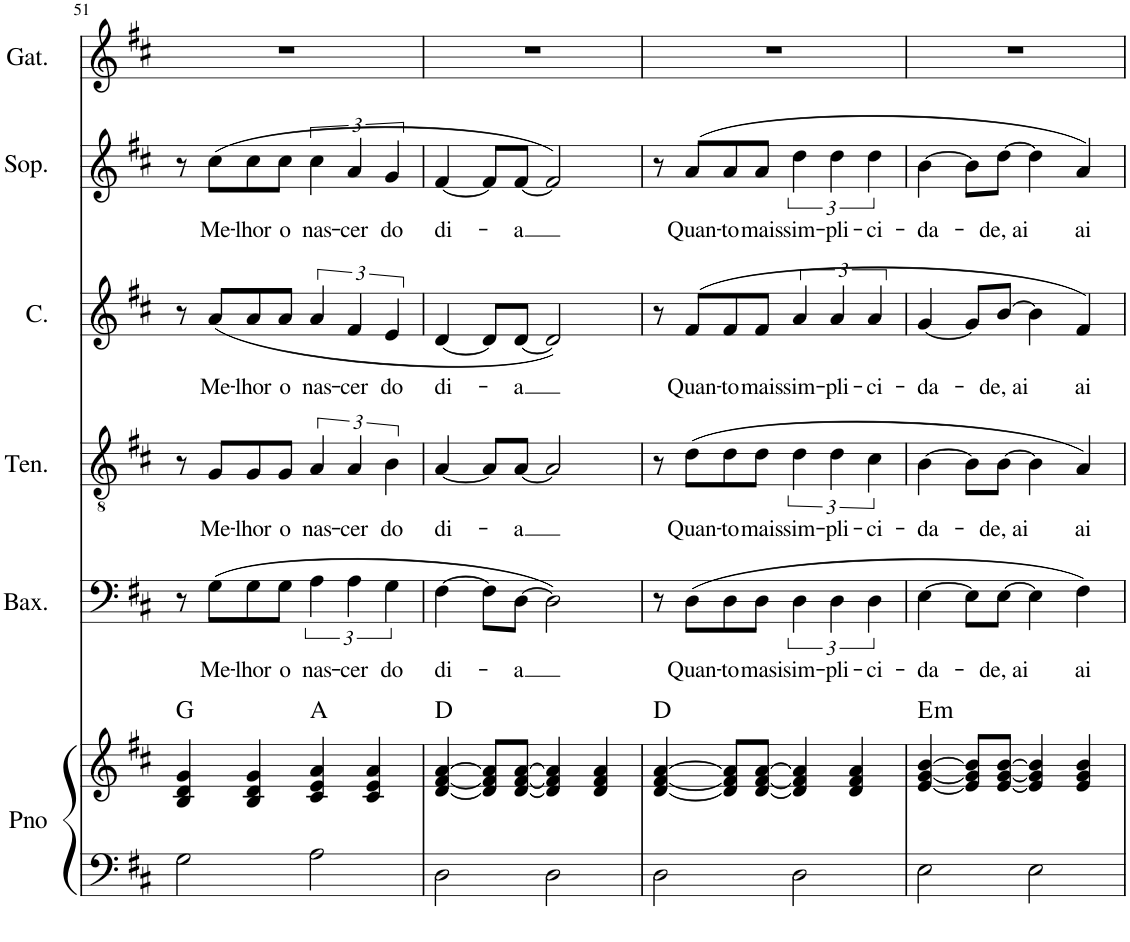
**kern	**kern	**harte	**kern	**text	**kern	**text	**kern	**text	**kern	**text	**kern
*part6	*part6	*part6	*part5	*part5	*part4	*part4	*part3	*part3	*part2	*part2	*part1
*staff7	*staff6	*	*staff5	*staff5	*staff4	*staff4	*staff3	*staff3	*staff2	*staff2	*staff1
*I"Piano	*	*	*I"Baixo	*	*I"Tenor	*	*I"Contralto	*	*I"Soprano	*	*I"Gaita
*I'Pno	*	*	*I'Bax.	*	*I'Ten.	*	*I'C.	*	*I'Sop.	*	*I'Gat.
!!LO:PB:g=z
*clefF4	*clefG2	*	*clefF4	*	*clefGv2	*	*clefG2	*	*clefG2	*	*clefG2
*k[f#c#]	*k[f#c#]	*	*k[f#c#]	*	*k[f#c#]	*	*k[f#c#]	*	*k[f#c#]	*	*k[f#c#]
*M4/4	*M4/4	*	*M4/4	*	*M4/4	*	*M4/4	*	*M4/4	*	*M4/4
=51	=51	=51	=51	=51	=51	=51	=51	=51	=51	=51	=51
2G\	4B/ 4d/ 4g/	G:maj	8r	.	8r	.	8r	.	8r	.	1r
!	!	!	!	!LO:LY:b	!	!LO:LY:b	!	!LO:LY:b	!	!LO:LY:b	!
.	.	.	(8G\L	Me-	8G/L	Me-	(8a/L	Me-	(8cc#\L	Me-	.
!	!	!	!	!LO:LY:b	!	!LO:LY:b	!	!LO:LY:b	!	!LO:LY:b	!
.	4B/ 4d/ 4g/	.	8G\	-lhor	8G/	-lhor	8a/	-lhor	8cc#\	-lhor	.
!	!	!	!	!LO:LY:b	!	!LO:LY:b	!	!LO:LY:b	!	!LO:LY:b	!
.	.	.	8G\J	o	8G/J	o	8a/J	o	8cc#\J	o	.
!	!	!	!	!LO:LY:b	!	!LO:LY:b	!	!LO:LY:b	!	!LO:LY:b	!
2A\	4c#/ 4e/ 4a/	A:maj	6A\	nas-	6A/	nas-	6a/	nas-	6cc#\	nas-	.
!	!	!	!	!LO:LY:b	!	!LO:LY:b	!	!LO:LY:b	!	!LO:LY:b	!
.	.	.	6A\	-cer	6A/	-cer	6f#/	-cer	6a/	-cer	.
.	4c#/ 4e/ 4a/	.	.	.	.	.	.	.	.	.	.
!	!	!	!	!LO:LY:b	!	!LO:LY:b	!	!LO:LY:b	!	!LO:LY:b	!
.	.	.	6G\	do	6B\	do	6e/	do	6g/	do	.
=52	=52	=52	=52	=52	=52	=52	=52	=52	=52	=52	=52
!	!	!	!	!LO:LY:b	!	!LO:LY:b	!	!LO:LY:b	!	!LO:LY:b	!
2D\	[4d/ [4f#/ [4a/	D:maj	[4F#\	di-	[4A/	di-	[4d/	di-	[4f#/	di-	1r
.	8d/] 8f#/] 8a/]L	.	8F#\L]	.	8A/L]	.	8d/L]	.	8f#/L]	.	.
!	!	!	!	!LO:LY:b	!	!LO:LY:b	!	!LO:LY:b	!	!LO:LY:b	!
.	[8d/ [8f#/ [8a/J	.	[8D\J	-a	[8A/J	-a	[8d/J	-a	[8f#/J	-a	.
2D\	4d/] 4f#/] 4a/]	.	2D\])	.	2A/]	.	2d/])	.	2f#/])	.	.
.	4d/ 4f#/ 4a/	.	.	.	.	.	.	.	.	.	.
=53	=53	=53	=53	=53	=53	=53	=53	=53	=53	=53	=53
2D\	[4d/ [4f#/ [4a/	D:maj	8r	.	8r	.	8r	.	8r	.	1r
!	!	!	!	!LO:LY:b	!	!LO:LY:b	!	!LO:LY:b	!	!LO:LY:b	!
.	.	.	(8D\L	Quan-	(8d\L	Quan-	(8f#/L	Quan-	(8a/L	Quan-	.
!	!	!	!	!LO:LY:b	!	!LO:LY:b	!	!LO:LY:b	!	!LO:LY:b	!
.	8d/] 8f#/] 8a/]L	.	8D\	-to	8d\	-to	8f#/	-to	8a/	-to	.
!	!	!	!	!LO:LY:b	!	!LO:LY:b	!	!LO:LY:b	!	!LO:LY:b	!
.	[8d/ [8f#/ [8a/J	.	8D\J	masi	8d\J	mais	8f#/J	mais	8a/J	mais	.
!	!	!	!	!LO:LY:b	!	!LO:LY:b	!	!LO:LY:b	!	!LO:LY:b	!
2D\	4d/] 4f#/] 4a/]	.	6D\	sim-	6d\	sim-	6a/	sim-	6dd\	sim-	.
!	!	!	!	!LO:LY:b	!	!LO:LY:b	!	!LO:LY:b	!	!LO:LY:b	!
.	.	.	6D\	-pli-	6d\	-pli-	6a/	-pli-	6dd\	-pli-	.
.	4d/ 4f#/ 4a/	.	.	.	.	.	.	.	.	.	.
!	!	!	!	!LO:LY:b	!	!LO:LY:b	!	!LO:LY:b	!	!LO:LY:b	!
.	.	.	6D\	-ci-	6c#\	-ci-	6a/	-ci-	6dd\	-ci-	.
=54	=54	=54	=54	=54	=54	=54	=54	=54	=54	=54	=54
!	!	!LO:H:kt=m	!	!LO:LY:b	!	!LO:LY:b	!	!LO:LY:b	!	!LO:LY:b	!
2E\	[4e/ [4g/ [4b/	E:min	[4E\	-da-	[4B\	-da-	[4g/	-da-	[4b\	-da-	1r
.	8e/] 8g/] 8b/]L	.	8E\L]	.	8B\L]	.	8g/L]	.	8b\L]	.	.
!	!	!	!	!LO:LY:b	!	!LO:LY:b	!	!LO:LY:b	!	!LO:LY:b	!
.	[8e/ [8g/ [8b/J	.	[8E\J	-de, ai	[8B\J	-de, ai	[8b/J	-de, ai	[8dd\J	-de, ai	.
2E\	4e/] 4g/] 4b/]	.	4E\]	.	4B\]	.	4b\]	.	4dd\]	.	.
!	!	!	!	!LO:LY:b	!	!LO:LY:b	!	!LO:LY:b	!	!LO:LY:b	!
.	4e/ 4g/ 4b/	.	4F#\)	ai	4A/)	ai	4f#/)	ai	4a/)	ai	.
=	=	=	=	=	=	=	=	=	=	=	=
*-	*-	*-	*-	*-	*-	*-	*-	*-	*-	*-	*-
